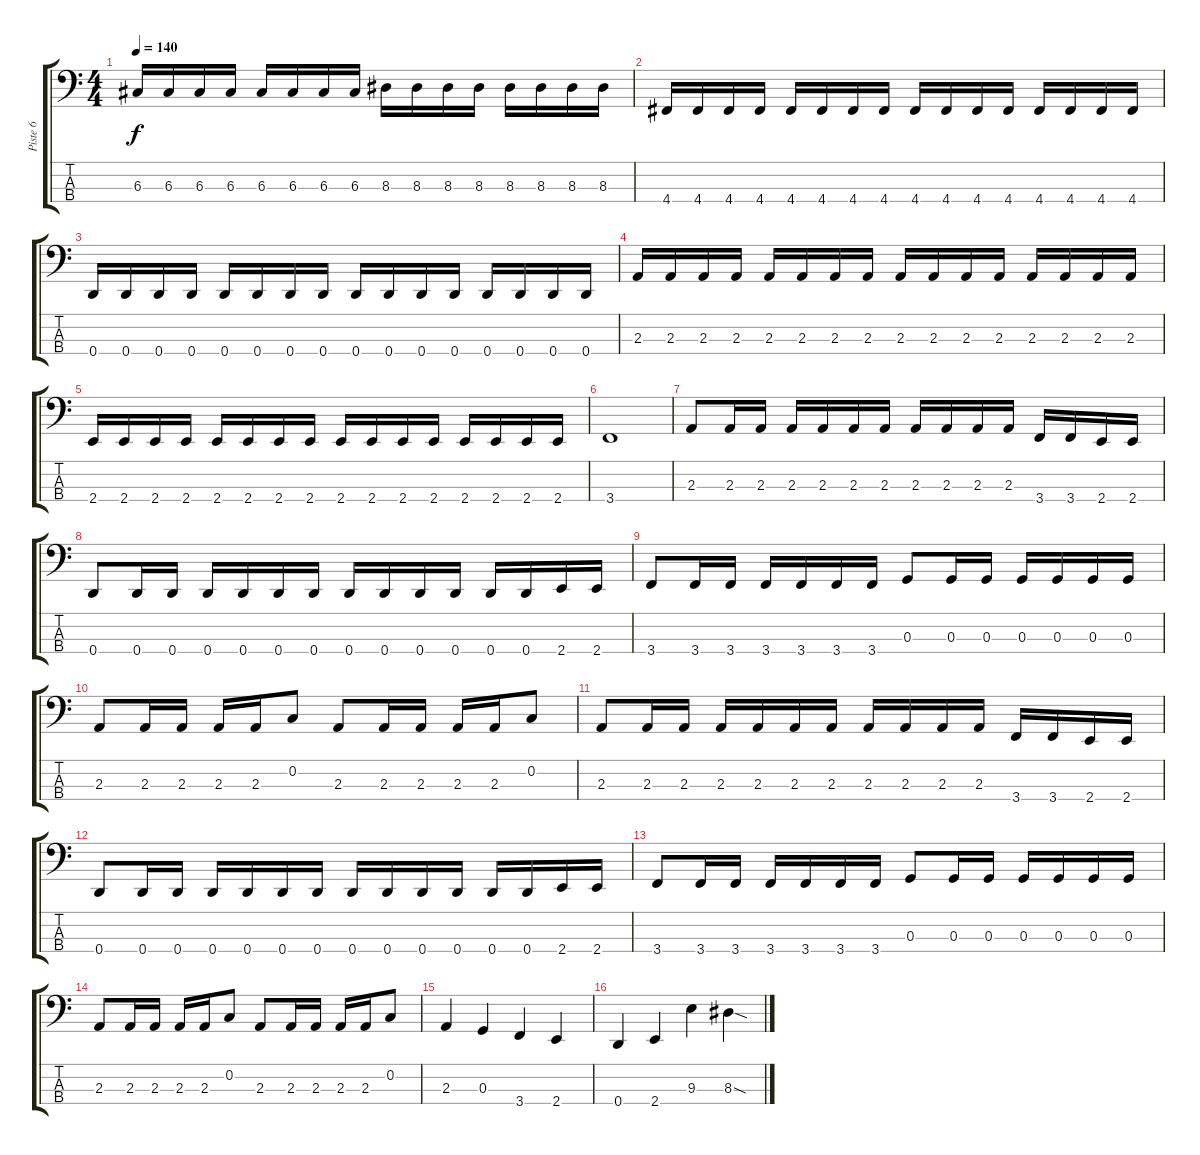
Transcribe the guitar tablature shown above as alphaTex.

\track ("Piste 6" "Piste 6") {instrument electricbassfinger}
\staff {score tabs}
\tuning (F2 C2 G1 D1) {hide}
\ts (4 4)
\tempo 140
\clef f4
\ks c
6.3.16{dy f} 6.3.16 6.3.16 6.3.16 6.3.16 6.3.16 6.3.16 6.3.16 8.3.16 8.3.16 8.3.16 8.3.16 8.3.16 8.3.16 8.3.16 8.3.16 |
4.4.16 4.4.16 4.4.16 4.4.16 4.4.16 4.4.16 4.4.16 4.4.16 4.4.16 4.4.16 4.4.16 4.4.16 4.4.16 4.4.16 4.4.16 4.4.16 |
0.4.16 0.4.16 0.4.16 0.4.16 0.4.16 0.4.16 0.4.16 0.4.16 0.4.16 0.4.16 0.4.16 0.4.16 0.4.16 0.4.16 0.4.16 0.4.16 |
2.3.16 2.3.16 2.3.16 2.3.16 2.3.16 2.3.16 2.3.16 2.3.16 2.3.16 2.3.16 2.3.16 2.3.16 2.3.16 2.3.16 2.3.16 2.3.16 |
2.4.16 2.4.16 2.4.16 2.4.16 2.4.16 2.4.16 2.4.16 2.4.16 2.4.16 2.4.16 2.4.16 2.4.16 2.4.16 2.4.16 2.4.16 2.4.16 |
3.4.1 |
2.3.8 2.3.16 2.3.16 2.3.16 2.3.16 2.3.16 2.3.16 2.3.16 2.3.16 2.3.16 2.3.16 3.4.16 3.4.16 2.4.16 2.4.16 |
0.4.8 0.4.16 0.4.16 0.4.16 0.4.16 0.4.16 0.4.16 0.4.16 0.4.16 0.4.16 0.4.16 0.4.16 0.4.16 2.4.16 2.4.16 |
3.4.8 3.4.16 3.4.16 3.4.16 3.4.16 3.4.16 3.4.16 0.3.8 0.3.16 0.3.16 0.3.16 0.3.16 0.3.16 0.3.16 |
2.3.8 2.3.16 2.3.16 2.3.16 2.3.16 0.2.8 2.3.8 2.3.16 2.3.16 2.3.16 2.3.16 0.2.8 |
2.3.8 2.3.16 2.3.16 2.3.16 2.3.16 2.3.16 2.3.16 2.3.16 2.3.16 2.3.16 2.3.16 3.4.16 3.4.16 2.4.16 2.4.16 |
0.4.8 0.4.16 0.4.16 0.4.16 0.4.16 0.4.16 0.4.16 0.4.16 0.4.16 0.4.16 0.4.16 0.4.16 0.4.16 2.4.16 2.4.16 |
3.4.8 3.4.16 3.4.16 3.4.16 3.4.16 3.4.16 3.4.16 0.3.8 0.3.16 0.3.16 0.3.16 0.3.16 0.3.16 0.3.16 |
2.3.8 2.3.16 2.3.16 2.3.16 2.3.16 0.2.8 2.3.8 2.3.16 2.3.16 2.3.16 2.3.16 0.2.8 |
2.3.4 0.3.4 3.4.4 2.4.4 |
0.4.4 2.4.4 9.3.4 8.3{sod}.4
